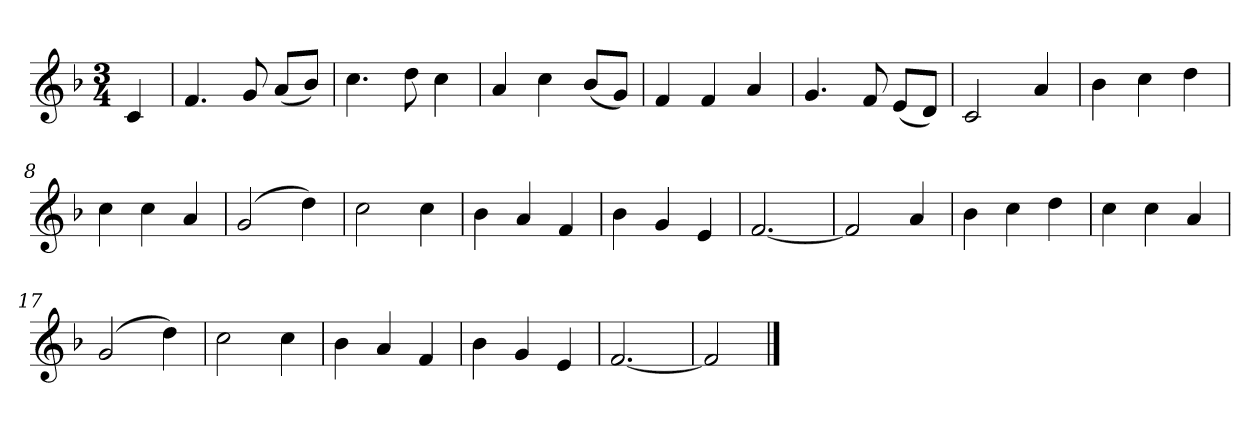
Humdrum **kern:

**kern
*part1
*staff1
*k[b-]
*M3/4
*MM120
=
4c
=1
4.f
8g
(8aL
8b-J)
=2
4.cc
8dd
4cc
=3
4a
4cc
(8b-L
8gJ)
=4
4f
4f
4a
=5
4.g
8f
(8eL
8dJ)
=6
2c
4a
=7
4b-
4cc
4dd
=8
4cc
4cc
4a
=9
(2g
4dd)
=10
2cc
4cc
=11
4b-
4a
4f
=12
4b-
4g
4e
=13
[2.f
=14
2f]
4a
=15
4b-
4cc
4dd
=16
4cc
4cc
4a
=17
(2g
4dd)
=18
2cc
4cc
=19
4b-
4a
4f
=20
4b-
4g
4e
=21
[2.f
=22
2f]
==
*-
